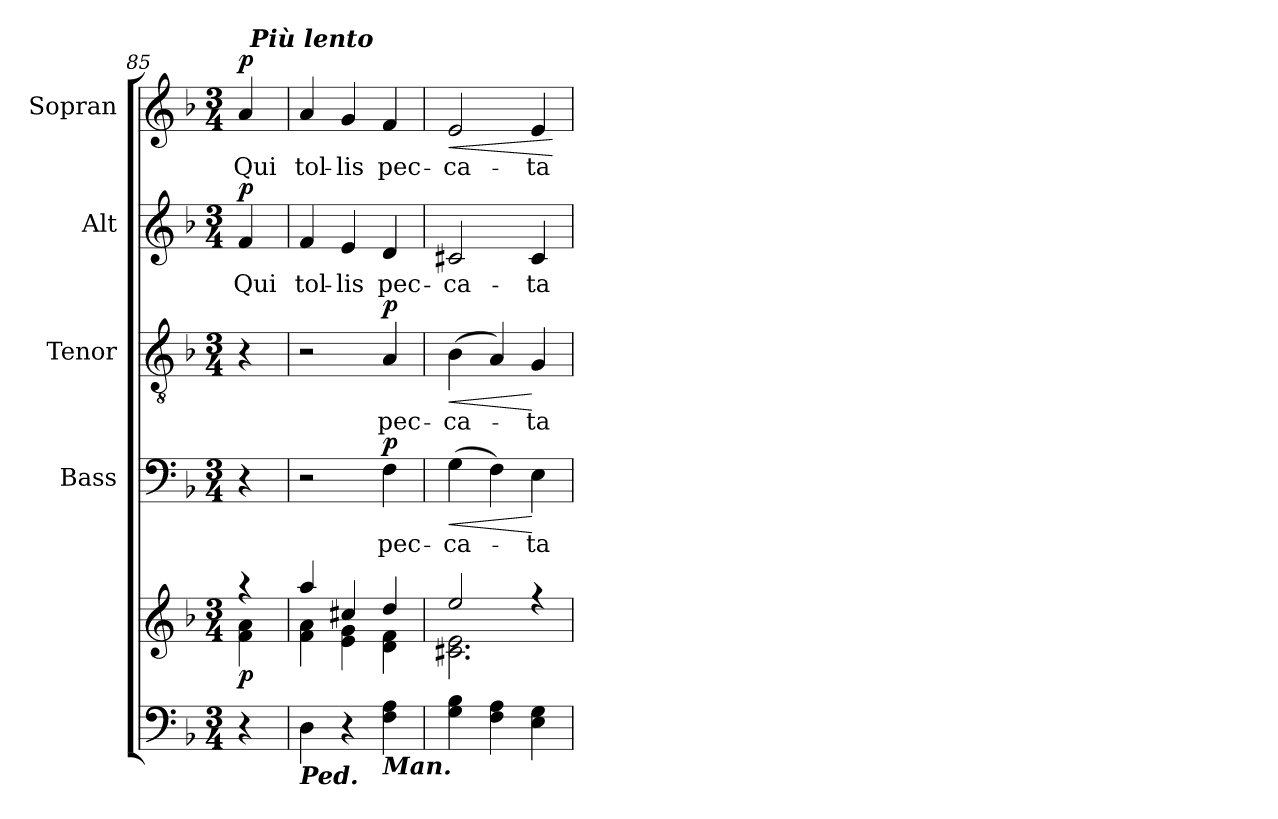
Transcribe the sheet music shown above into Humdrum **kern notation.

**kern	**kern	**dynam	**kern	**text	**dynam	**kern	**text	**dynam	**kern	**text	**dynam	**kern	**text	**dynam
*part5	*part5	*part5	*part4	*part4	*part4	*part3	*part3	*part3	*part2	*part2	*part2	*part1	*part1	*part1
*staff6	*staff5	*staff5/6	*staff4	*staff4	*staff4	*staff3	*staff3	*staff3	*staff2	*staff2	*staff2	*staff1	*staff1	*staff1
*	*	*	*I"Bass	*	*	*I"Tenor	*	*	*I"Alt	*	*	*I"Sopran	*	*
*	*	*	*I'B.	*	*	*I'T.	*	*	*I'A.	*	*	*I'S.	*	*
*clefF4	*clefG2	*	*clefF4	*	*	*clefGv2	*	*	*clefG2	*	*	*clefG2	*	*
*k[b-]	*k[b-]	*	*k[b-]	*	*	*k[b-]	*	*	*k[b-]	*	*	*k[b-]	*	*
*F:	*F:	*	*F:	*	*	*F:	*	*	*F:	*	*	*F:	*	*
*M3/4	*M3/4	*	*M3/4	*	*	*M3/4	*	*	*M3/4	*	*	*M3/4	*	*
=85	=85	=85	=85	=85	=85	=85	=85	=85	=85	=85	=85	=85	=85	=85
*	*^	*	*	*	*	*	*	*	*	*	*	*	*	*
!	!	!	!LO:DY:b	!	!	!	!	!	!	!	!LO:LY:b	!LO:DY:a	!	!LO:LY:b	!LO:DY:a
*	*	*	*	*	*	*	*	*	*	*	*	*	*^	*	*
4r	4rgg	4f\ 4a\	p	4r	.	.	4r	.	.	4f/	Qui	p	4a/	32ryy	Qui	p
!	!	!	!	!	!	!	!	!	!	!	!	!	!	!LO:TX:a:Bi:t=Più lento	!	!
.	.	.	.	.	.	.	.	.	.	.	.	.	.	8..ryy	.	.
=86	=86	=86	=86	=86	=86	=86	=86	=86	=86	=86	=86	=86	=86	=86	=86	=86
!LO:TX:b:Bi:t=Ped.	!	!	!	!	!	!	!	!	!	!	!	!	!	!	!	!
!	!	!	!	!	!	!	!	!	!	!	!LO:LY:b	!	!	!	!LO:LY:b	!
*	*	*	*	*	*	*	*	*	*	*	*	*	*v	*v	*	*
4D\	4aa/	4f\ 4a\	.	2r	.	.	2r	.	.	4f/	tol-	.	4a/	tol-	.
!	!	!	!	!	!	!	!	!	!	!	!LO:LY:b	!	!	!LO:LY:b	!
4r	4cc#X/	4e\ 4g\	.	.	.	.	.	.	.	4e/	-lis	.	4g/	-lis	.
!LO:TX:b:Bi:t=Man.	!	!	!	!	!	!	!	!	!	!	!	!	!	!	!
!	!	!	!	!	!LO:LY:b	!LO:DY:a	!	!LO:LY:b	!LO:DY:a	!	!LO:LY:b	!	!	!LO:LY:b	!
4F\ 4A\	4dd/	4d\ 4f\	.	4F\	pec-	p	4A/	pec-	p	4d/	pec-	.	4f/	pec-	.
!!LO:LB:g=z
=87	=87	=87	=87	=87	=87	=87	=87	=87	=87	=87	=87	=87	=87	=87	=87
!	!	!	!	!	!LO:LY:b	!LO:HP:b	!	!LO:LY:b	!LO:HP:b	!	!LO:LY:b	!	!	!LO:LY:b	!LO:HP:b
4G\ 4B-\	2ee/	2.c#X\ 2.e\	.	(>4G\	-ca-	<	(>4B-\	-ca-	<	2c#X/	-ca-	.	2e/	-ca-	<
4F\ 4A\	.	.	.	4F\)	.	.	4A/)	.	.	.	.	.	.	.	.
!	!	!	!	!	!LO:LY:b	!	!	!LO:LY:b	!	!	!LO:LY:b	!	!	!LO:LY:b	!
4E\ 4G\	4ree	.	.	4E\	-ta	[	4G/	-ta	[	4c#/	-ta	.	4e/	-ta	.
*	*v	*v	*	*	*	*	*	*	*	*	*	*	*	*	*
.	.	.	.	.	.	.	.	.	.	.	.	.	.	[
=	=	=	=	=	=	=	=	=	=	=	=	=	=	=
*-	*-	*-	*-	*-	*-	*-	*-	*-	*-	*-	*-	*-	*-	*-
